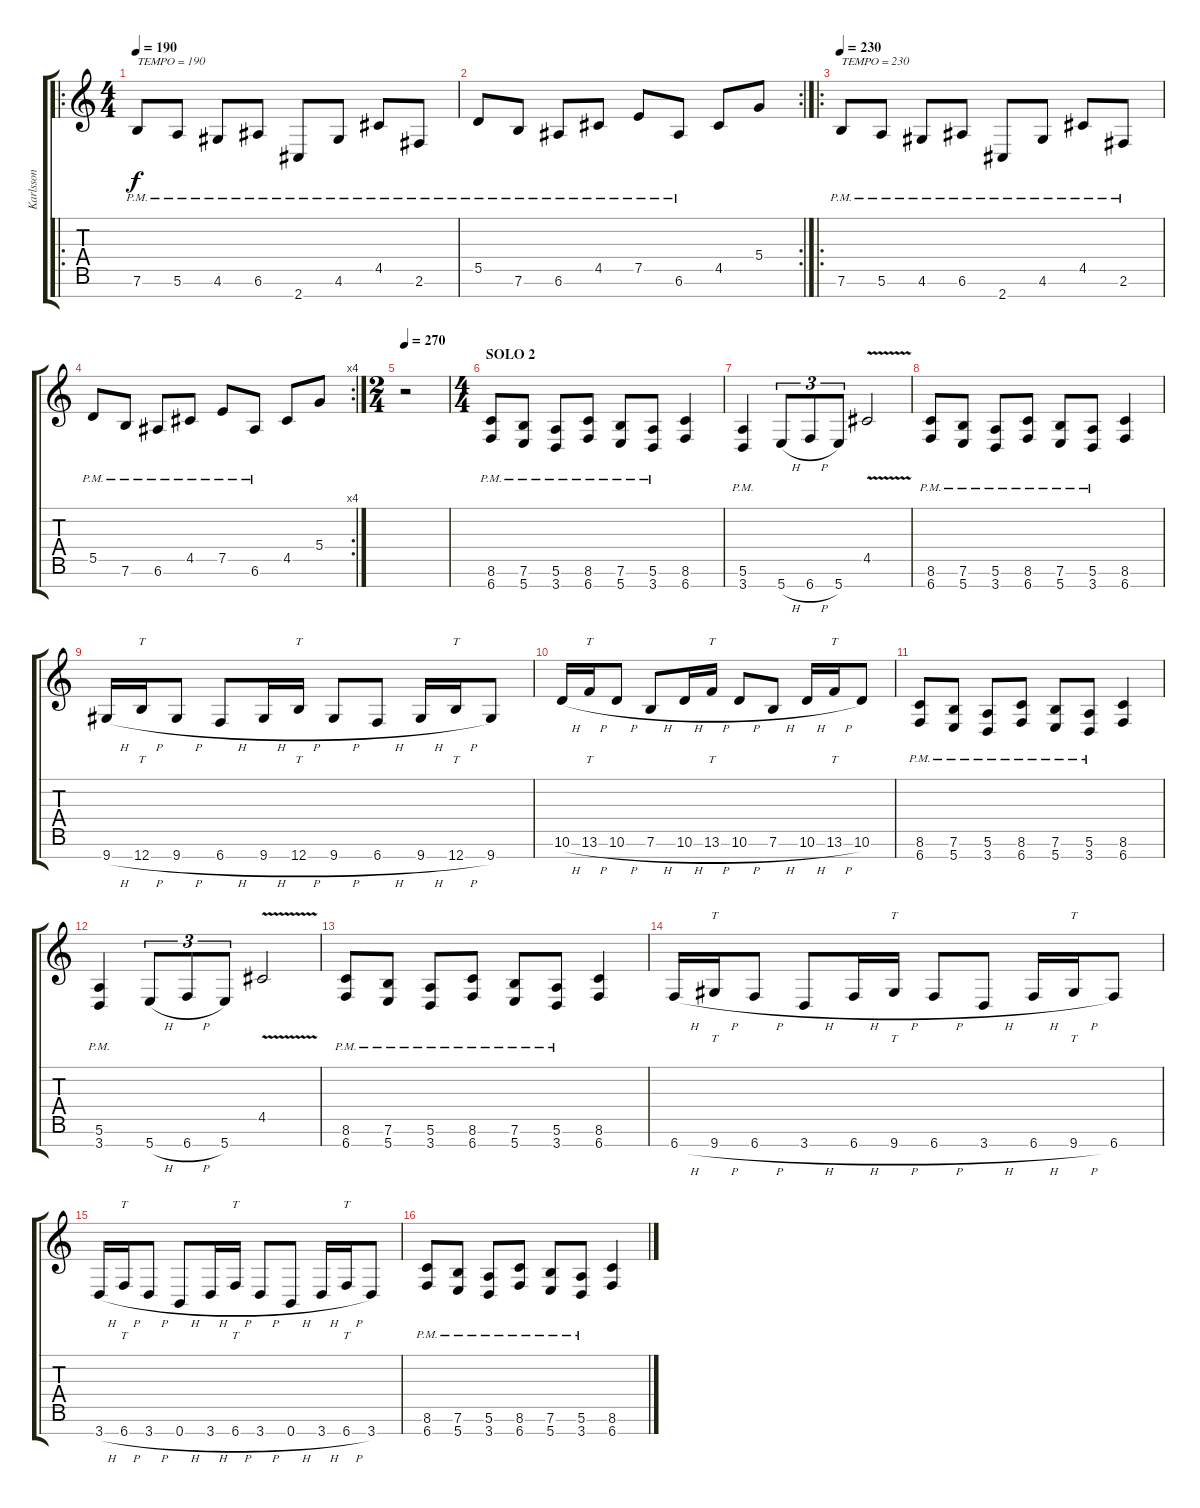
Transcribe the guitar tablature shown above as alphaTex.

\track ("Karlsson" "Karlsson") {instrument distortionguitar}
\staff {score tabs}
\tuning (E4 B3 G3 D3 A2 E2 B1) {hide}
\ro
\ts (4 4)
\tempo 190
\clef g2
\ks c
7.6{pm}.8{txt "TEMPO = 190" dy f} 5.6{pm}.8 4.6{pm}.8 6.6{pm}.8 2.7{pm}.8 4.6{pm}.8 4.5{pm}.8 2.6{pm}.8 |
\rc 2
5.5{pm}.8 7.6{pm}.8 6.6{pm}.8 4.5{pm}.8 7.5{pm}.8 6.6{pm}.8 4.5.8 5.4.8 |
\ro
\tempo 230
7.6{pm}.8{txt "TEMPO = 230"} 5.6{pm}.8 4.6{pm}.8 6.6{pm}.8 2.7{pm}.8 4.6{pm}.8 4.5{pm}.8 2.6{pm}.8 |
\rc 4
5.5{pm}.8 7.6{pm}.8 6.6{pm}.8 4.5{pm}.8 7.5{pm}.8 6.6{pm}.8 4.5.8 5.4.8 |
\ts (2 4)
\tempo 270
r.2 |
\ts (4 4)
\section ("" "SOLO 2")
(8.6{pm} 6.7{pm}).8{volume 11} (7.6{pm} 5.7{pm}).8 (5.6{pm} 3.7{pm}).8 (8.6{pm} 6.7{pm}).8 (7.6{pm} 5.7{pm}).8 (5.6{pm} 3.7{pm}).8 (8.6 6.7).4 |
(5.6{pm} 3.7{pm}).4 5.7{h}.8{tu (3 2)} 6.7{h}.8{tu (3 2)} 5.7.8{tu (3 2)} 4.5{v}.2 |
(8.6{pm} 6.7{pm}).8 (7.6{pm} 5.7{pm}).8 (5.6{pm} 3.7{pm}).8 (8.6{pm} 6.7{pm}).8 (7.6{pm} 5.7{pm}).8 (5.6{pm} 3.7{pm}).8 (8.6 6.7).4 |
9.7{h}.16 12.7{h}.16{tt} 9.7{h}.8 6.7{h}.8 9.7{h}.16 12.7{h}.16{tt} 9.7{h}.8 6.7{h}.8 9.7{h}.16 12.7{h}.16{tt} 9.7.8 |
10.6{h}.16 13.6{h}.16{tt} 10.6{h}.8 7.6{h}.8 10.6{h}.16 13.6{h}.16{tt} 10.6{h}.8 7.6{h}.8 10.6{h}.16 13.6{h}.16{tt} 10.6.8 |
(8.6{pm} 6.7{pm}).8 (7.6{pm} 5.7{pm}).8 (5.6{pm} 3.7{pm}).8 (8.6{pm} 6.7{pm}).8 (7.6{pm} 5.7{pm}).8 (5.6{pm} 3.7{pm}).8 (8.6 6.7).4 |
(5.6{pm} 3.7{pm}).4 5.7{h}.8{tu (3 2)} 6.7{h}.8{tu (3 2)} 5.7.8{tu (3 2)} 4.5{v}.2 |
(8.6{pm} 6.7{pm}).8 (7.6{pm} 5.7{pm}).8 (5.6{pm} 3.7{pm}).8 (8.6{pm} 6.7{pm}).8 (7.6{pm} 5.7{pm}).8 (5.6{pm} 3.7{pm}).8 (8.6 6.7).4 |
6.7{h}.16 9.7{h}.16{tt} 6.7{h}.8 3.7{h}.8 6.7{h}.16 9.7{h}.16{tt} 6.7{h}.8 3.7{h}.8 6.7{h}.16 9.7{h}.16{tt} 6.7.8 |
3.7{h}.16 6.7{h}.16{tt} 3.7{h}.8 0.7{h}.8 3.7{h}.16 6.7{h}.16{tt} 3.7{h}.8 0.7{h}.8 3.7{h}.16 6.7{h}.16{tt} 3.7.8 |
(8.6{pm} 6.7{pm}).8 (7.6{pm} 5.7{pm}).8 (5.6{pm} 3.7{pm}).8 (8.6{pm} 6.7{pm}).8 (7.6{pm} 5.7{pm}).8 (5.6{pm} 3.7{pm}).8 (8.6 6.7).4
